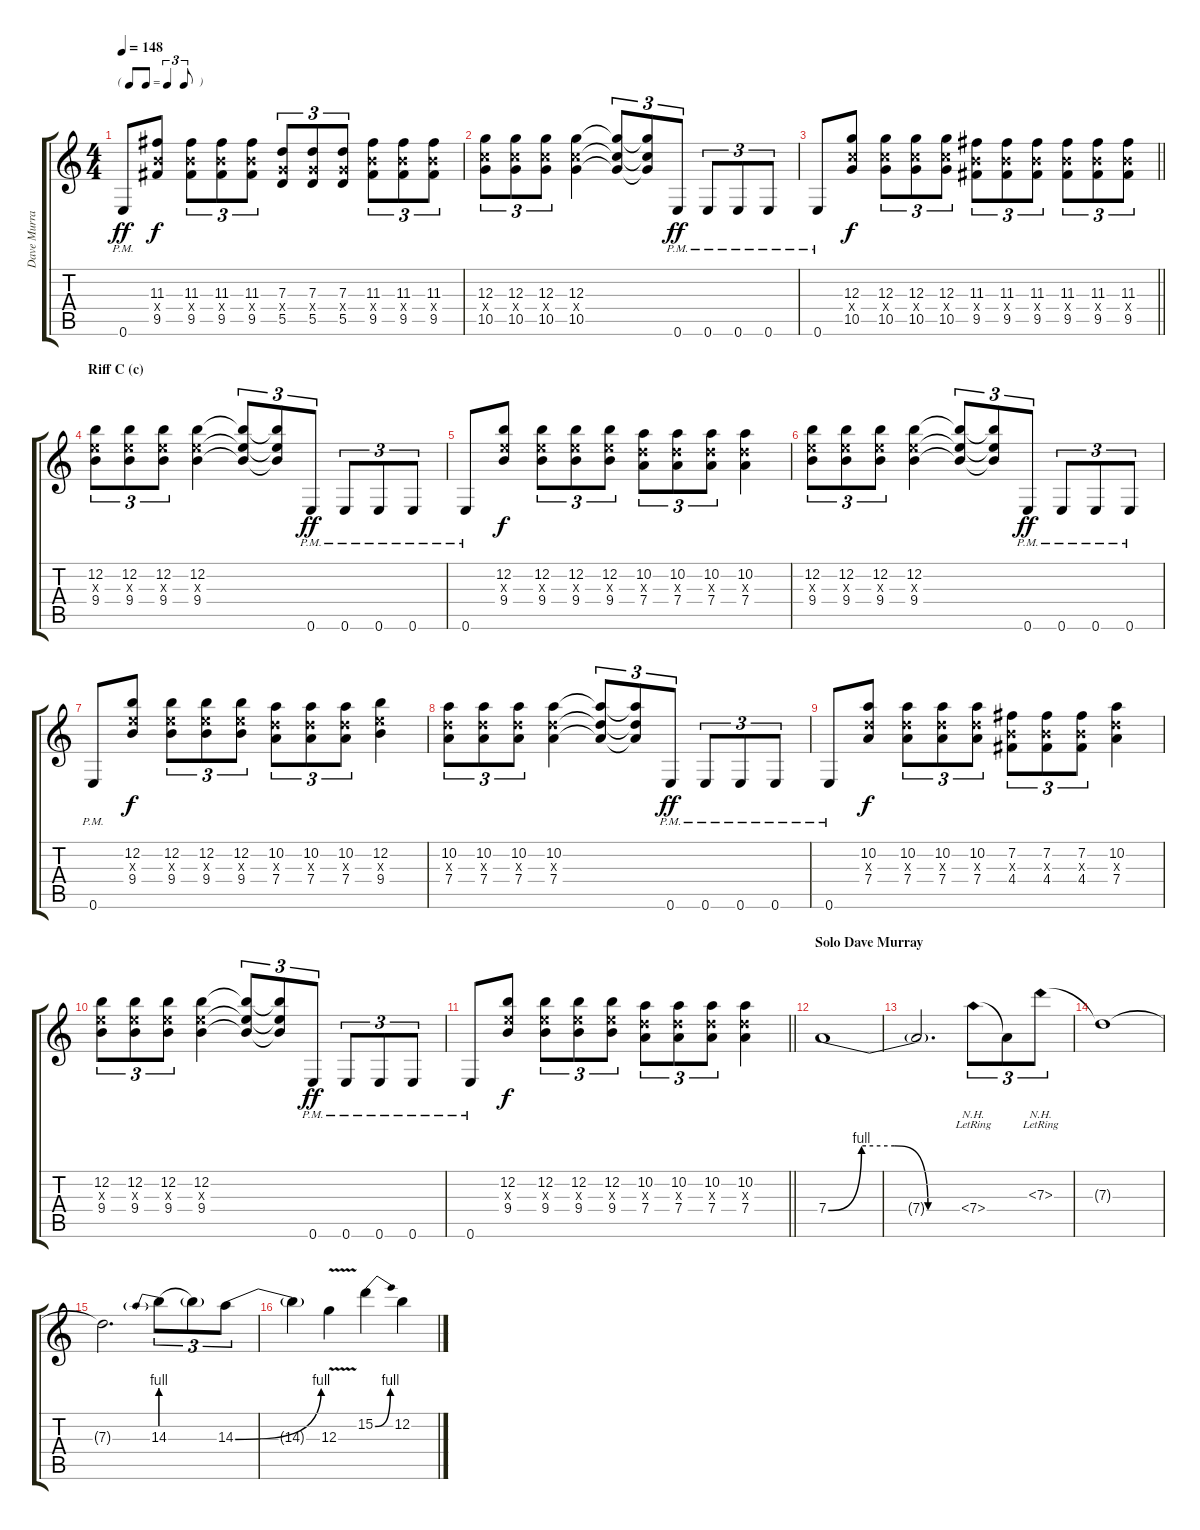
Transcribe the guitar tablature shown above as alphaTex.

\track ("Dave Murray" "Dave Murra") {instrument distortionguitar}
\staff {score tabs}
\tuning (E4 B3 G3 D3 A2 E2) {hide}
\ts (4 4)
\tf triplet8th
\tempo 148
\clef g2
\ks c
0.6{pm}.8{dy ff} (11.3 9.4{x} 9.5).8{dy f} (11.3 9.4{x} 9.5).8{tu (3 2)} (11.3 9.4{x} 9.5).8{tu (3 2)} (11.3 9.4{x} 9.5).8{tu (3 2)} (7.3 5.4{x} 5.5).8{tu (3 2)} (7.3 5.4{x} 5.5).8{tu (3 2)} (7.3 5.4{x} 5.5).8{tu (3 2)} (11.3 9.4{x} 9.5).8{tu (3 2)} (11.3 9.4{x} 9.5).8{tu (3 2)} (11.3 9.4{x} 9.5).8{tu (3 2)} |
(12.3 10.4{x} 10.5).8{tu (3 2)} (12.3 10.4{x} 10.5).8{tu (3 2)} (12.3 10.4{x} 10.5).8{tu (3 2)} (12.3 10.4{x} 10.5).4 (12.3{t} 10.4{t} 10.5{t}).8{tu (3 2)} (12.3{t} 10.4{t} 10.5{t}).8{tu (3 2)} 0.6{pm}.8{tu (3 2) dy ff} 0.6{pm}.8{tu (3 2)} 0.6{pm}.8{tu (3 2)} 0.6{pm}.8{tu (3 2)} |
\barLineRight lightlight
0.6{pm}.8 (12.3 10.4{x} 10.5).8{dy f} (12.3 10.4{x} 10.5).8{tu (3 2)} (12.3 10.4{x} 10.5).8{tu (3 2)} (12.3 10.4{x} 10.5).8{tu (3 2)} (11.3 9.4{x} 9.5).8{tu (3 2)} (11.3 9.4{x} 9.5).8{tu (3 2)} (11.3 9.4{x} 9.5).8{tu (3 2)} (11.3 9.4{x} 9.5).8{tu (3 2)} (11.3 9.4{x} 9.5).8{tu (3 2)} (11.3 9.4{x} 9.5).8{tu (3 2)} |
\section ("" "Riff C (c)")
(12.2 9.3{x} 9.4).8{tu (3 2)} (12.2 9.3{x} 9.4).8{tu (3 2)} (12.2 9.3{x} 9.4).8{tu (3 2)} (12.2 9.3{x} 9.4).4 (12.2{t} 9.3{t} 9.4{t}).8{tu (3 2)} (12.2{t} 9.3{t} 9.4{t}).8{tu (3 2)} 0.6{pm}.8{tu (3 2) dy ff} 0.6{pm}.8{tu (3 2)} 0.6{pm}.8{tu (3 2)} 0.6{pm}.8{tu (3 2)} |
0.6{pm}.8 (12.2 9.3{x} 9.4).8{dy f} (12.2 9.3{x} 9.4).8{tu (3 2)} (12.2 9.3{x} 9.4).8{tu (3 2)} (12.2 9.3{x} 9.4).8{tu (3 2)} (10.2 7.3{x} 7.4).8{tu (3 2)} (10.2 7.3{x} 7.4).8{tu (3 2)} (10.2 7.3{x} 7.4).8{tu (3 2)} (10.2 7.3{x} 7.4).4 |
(12.2 9.3{x} 9.4).8{tu (3 2)} (12.2 9.3{x} 9.4).8{tu (3 2)} (12.2 9.3{x} 9.4).8{tu (3 2)} (12.2 9.3{x} 9.4).4 (12.2{t} 9.3{t} 9.4{t}).8{tu (3 2)} (12.2{t} 9.3{t} 9.4{t}).8{tu (3 2)} 0.6{pm}.8{tu (3 2) dy ff} 0.6{pm}.8{tu (3 2)} 0.6{pm}.8{tu (3 2)} 0.6{pm}.8{tu (3 2)} |
0.6{pm}.8 (12.2 9.3{x} 9.4).8{dy f} (12.2 9.3{x} 9.4).8{tu (3 2)} (12.2 9.3{x} 9.4).8{tu (3 2)} (12.2 9.3{x} 9.4).8{tu (3 2)} (10.2 7.3{x} 7.4).8{tu (3 2)} (10.2 7.3{x} 7.4).8{tu (3 2)} (10.2 7.3{x} 7.4).8{tu (3 2)} (12.2 9.3{x} 9.4).4 |
(10.2 7.3{x} 7.4).8{tu (3 2)} (10.2 7.3{x} 7.4).8{tu (3 2)} (10.2 7.3{x} 7.4).8{tu (3 2)} (10.2 7.3{x} 7.4).4 (10.2{t} 7.3{t} 7.4{t}).8{tu (3 2)} (10.2{t} 7.3{t} 7.4{t}).8{tu (3 2)} 0.6{pm}.8{tu (3 2) dy ff} 0.6{pm}.8{tu (3 2)} 0.6{pm}.8{tu (3 2)} 0.6{pm}.8{tu (3 2)} |
0.6{pm}.8 (10.2 7.3{x} 7.4).8{dy f} (10.2 7.3{x} 7.4).8{tu (3 2)} (10.2 7.3{x} 7.4).8{tu (3 2)} (10.2 7.3{x} 7.4).8{tu (3 2)} (7.2 4.3{x} 4.4).8{tu (3 2)} (7.2 4.3{x} 4.4).8{tu (3 2)} (7.2 4.3{x} 4.4).8{tu (3 2)} (10.2 7.3{x} 7.4).4 |
(12.2 9.3{x} 9.4).8{tu (3 2)} (12.2 9.3{x} 9.4).8{tu (3 2)} (12.2 9.3{x} 9.4).8{tu (3 2)} (12.2 9.3{x} 9.4).4 (12.2{t} 9.3{t} 9.4{t}).8{tu (3 2)} (12.2{t} 9.3{t} 9.4{t}).8{tu (3 2)} 0.6{pm}.8{tu (3 2) dy ff} 0.6{pm}.8{tu (3 2)} 0.6{pm}.8{tu (3 2)} 0.6{pm}.8{tu (3 2)} |
\barLineRight lightlight
0.6{pm}.8 (12.2 9.3{x} 9.4).8{dy f} (12.2 9.3{x} 9.4).8{tu (3 2)} (12.2 9.3{x} 9.4).8{tu (3 2)} (12.2 9.3{x} 9.4).8{tu (3 2)} (10.2 7.3{x} 7.4).8{tu (3 2)} (10.2 7.3{x} 7.4).8{tu (3 2)} (10.2 7.3{x} 7.4).8{tu (3 2)} (10.2 7.3{x} 7.4).4 |
\section ("" "Solo Dave Murray")
7.4{be (custom 0 0 15 4 30 4 45 0 60 0)}.1{volume 16} |
7.4{t}.2{d} 7.4{nh lr}.8{tu (3 2)} 7.4{t}.8{tu (3 2)} 7.3{nh lr}.8{tu (3 2)} |
7.3{t}.1 |
7.3{t}.2{d} 14.3{be (prebend 0 4 60 4)}.8{tu (3 2)} 14.3{t}.8{tu (3 2)} 14.3{be (bend 0 0 60 4)}.8{tu (3 2)} |
14.3{t}.4 12.3{v}.4 15.2{be (bend 0 0 60 4)}.4 12.2.4
